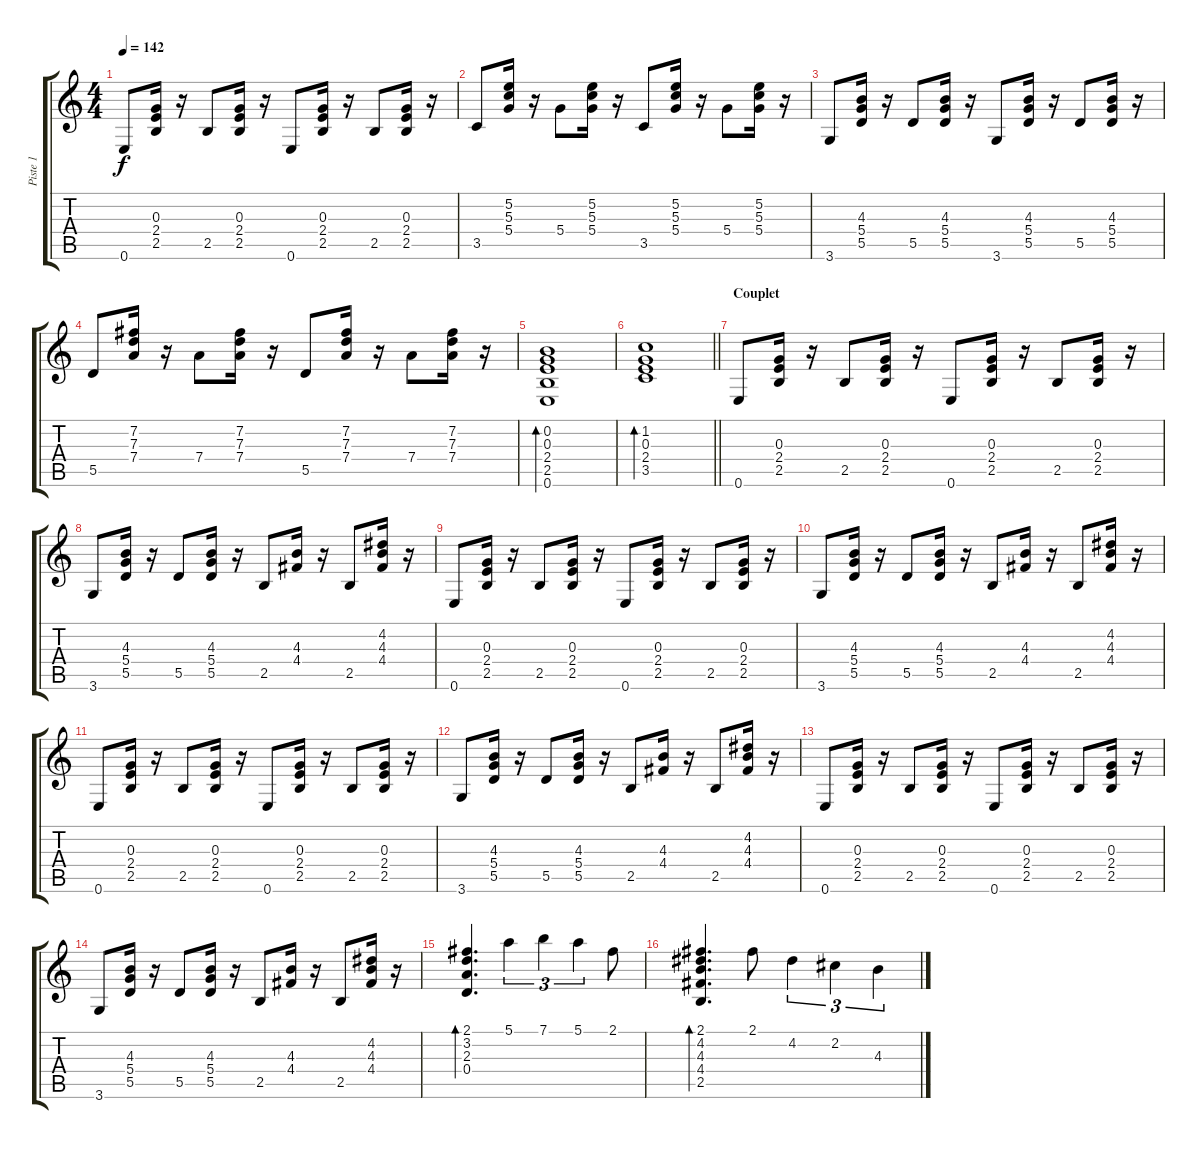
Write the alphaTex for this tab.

\track ("Piste 1" "Piste 1") {instrument electricguitarclean}
\staff {score tabs}
\tuning (E4 B3 G3 D3 A2 E2) {hide}
\ts (4 4)
\tempo 142
\clef g2
\ks c
0.6.8{dy f} (0.3 2.4 2.5).16 r.16 2.5.8 (0.3 2.4 2.5).16 r.16 0.6.8 (0.3 2.4 2.5).16 r.16 2.5.8 (0.3 2.4 2.5).16 r.16 |
3.5.8 (5.2 5.3 5.4).16 r.16 5.4.8 (5.2 5.3 5.4).16 r.16 3.5.8 (5.2 5.3 5.4).16 r.16 5.4.8 (5.2 5.3 5.4).16 r.16 |
3.6.8 (4.3 5.4 5.5).16 r.16 5.5.8 (4.3 5.4 5.5).16 r.16 3.6.8 (4.3 5.4 5.5).16 r.16 5.5.8 (4.3 5.4 5.5).16 r.16 |
5.5.8 (7.2 7.3 7.4).16 r.16 7.4.8 (7.2 7.3 7.4).16 r.16 5.5.8 (7.2 7.3 7.4).16 r.16 7.4.8 (7.2 7.3 7.4).16 r.16 |
(0.2 0.3 2.4 2.5 0.6).1{bd 120} |
\barLineRight lightlight
(1.2 0.3 2.4 3.5).1{bd 120} |
\section ("" "Couplet")
0.6.8 (0.3 2.4 2.5).16 r.16 2.5.8 (0.3 2.4 2.5).16 r.16 0.6.8 (0.3 2.4 2.5).16 r.16 2.5.8 (0.3 2.4 2.5).16 r.16 |
3.6.8 (4.3 5.4 5.5).16 r.16 5.5.8 (4.3 5.4 5.5).16 r.16 2.5.8 (4.3 4.4).16 r.16 2.5.8 (4.2 4.3 4.4).16 r.16 |
0.6.8 (0.3 2.4 2.5).16 r.16 2.5.8 (0.3 2.4 2.5).16 r.16 0.6.8 (0.3 2.4 2.5).16 r.16 2.5.8 (0.3 2.4 2.5).16 r.16 |
3.6.8 (4.3 5.4 5.5).16 r.16 5.5.8 (4.3 5.4 5.5).16 r.16 2.5.8 (4.3 4.4).16 r.16 2.5.8 (4.2 4.3 4.4).16 r.16 |
0.6.8 (0.3 2.4 2.5).16 r.16 2.5.8 (0.3 2.4 2.5).16 r.16 0.6.8 (0.3 2.4 2.5).16 r.16 2.5.8 (0.3 2.4 2.5).16 r.16 |
3.6.8 (4.3 5.4 5.5).16 r.16 5.5.8 (4.3 5.4 5.5).16 r.16 2.5.8 (4.3 4.4).16 r.16 2.5.8 (4.2 4.3 4.4).16 r.16 |
0.6.8 (0.3 2.4 2.5).16 r.16 2.5.8 (0.3 2.4 2.5).16 r.16 0.6.8 (0.3 2.4 2.5).16 r.16 2.5.8 (0.3 2.4 2.5).16 r.16 |
3.6.8 (4.3 5.4 5.5).16 r.16 5.5.8 (4.3 5.4 5.5).16 r.16 2.5.8 (4.3 4.4).16 r.16 2.5.8 (4.2 4.3 4.4).16 r.16 |
(2.1 3.2 2.3 0.4).4{d bd 120} 5.1.4{tu (3 2)} 7.1.4{tu (3 2)} 5.1.4{tu (3 2)} 2.1.8 |
(2.1 4.2 4.3 4.4 2.5).4{d bd 120} 2.1.8 4.2.4{tu (3 2)} 2.2.4{tu (3 2)} 4.3.4{tu (3 2)}
